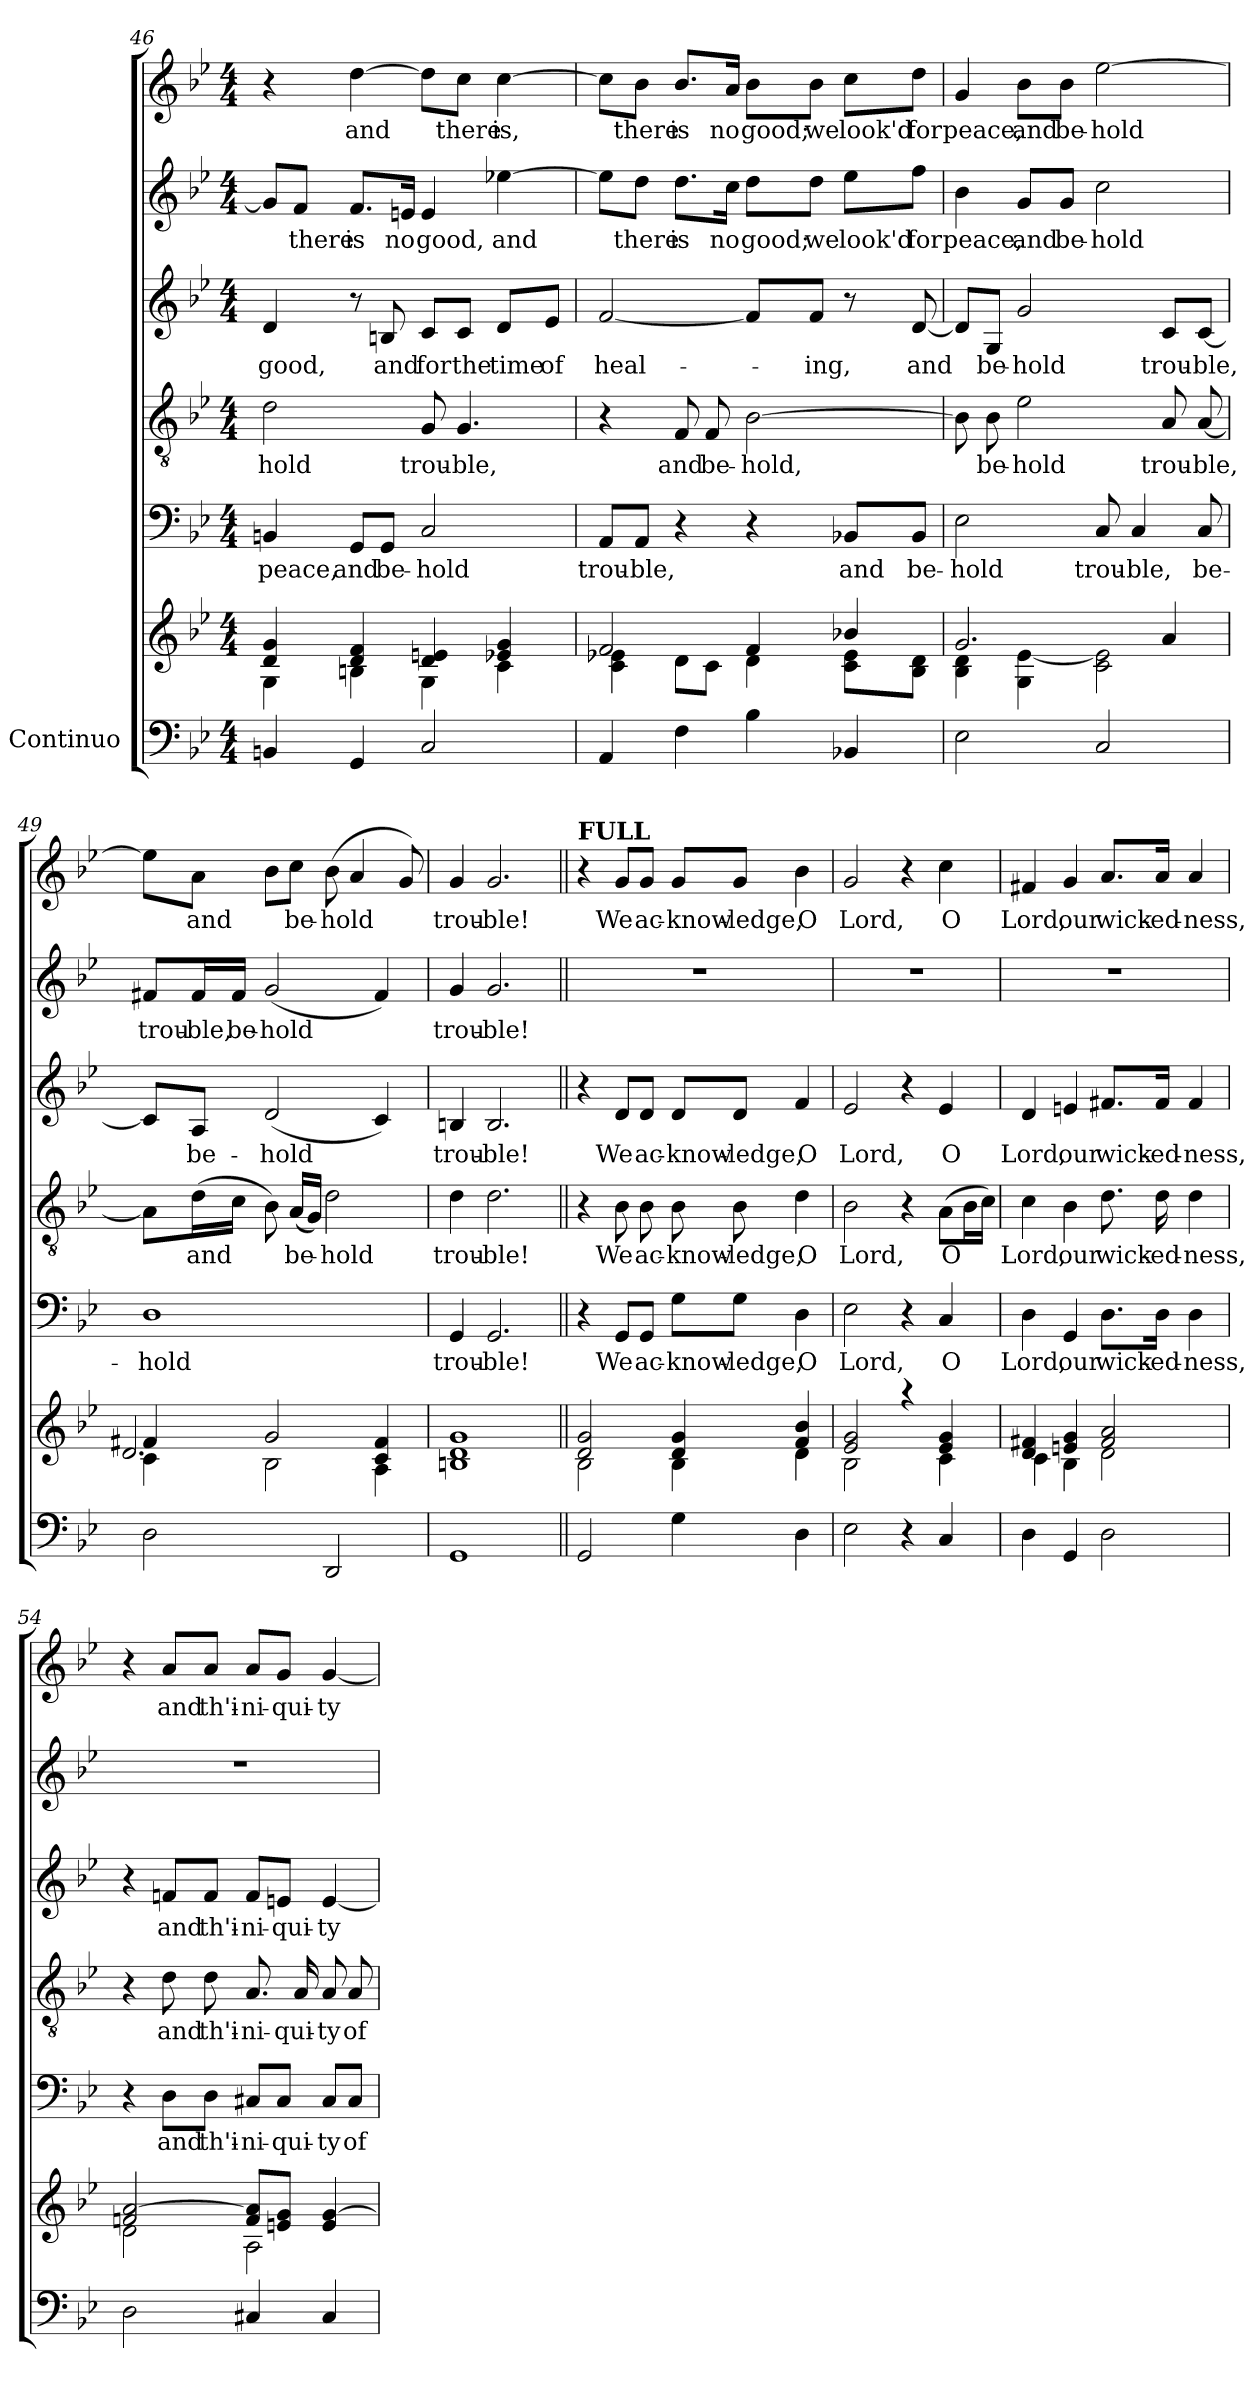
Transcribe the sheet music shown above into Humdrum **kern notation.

**kern	**kern	**kern	**text	**kern	**text	**kern	**text	**kern	**text	**kern	**text
*part6	*part6	*part5	*part5	*part4	*part4	*part3	*part3	*part2	*part2	*part1	*part1
*staff7	*staff6	*staff5	*staff5	*staff4	*staff4	*staff3	*staff3	*staff2	*staff2	*staff1	*staff1
*I"Continuo	*	*	*	*	*	*	*	*	*	*	*
*clefF4	*clefG2	*clefF4	*	*clefGv2	*	*clefG2	*	*clefG2	*	*clefG2	*
*k[b-e-]	*k[b-e-]	*k[b-e-]	*	*k[b-e-]	*	*k[b-e-]	*	*k[b-e-]	*	*k[b-e-]	*
*g:	*g:	*g:	*	*g:	*	*g:	*	*g:	*	*g:	*
*M4/4	*M4/4	*M4/4	*	*M4/4	*	*M4/4	*	*M4/4	*	*M4/4	*
=46	=46	=46	=46	=46	=46	=46	=46	=46	=46	=46	=46
*	*^	*	*	*	*	*	*	*	*	*	*
!	!	!	!	!LO:LY:b	!	!LO:LY:b	!	!LO:LY:b	!	!	!	!
4BBn/	4d/ 4g/	4G\	4BBn/	peace,	2d\	-hold	4d/	good,	8g/L]	.	4r	.
!	!	!	!	!	!	!	!	!	!	!LO:LY:b	!	!
.	.	.	.	.	.	.	.	.	8f/J	there	.	.
!	!	!	!	!LO:LY:b	!	!	!	!	!	!LO:LY:b	!	!LO:LY:b
4GG/	4d/ 4f/	4Bn\	8GG/L	and	.	.	8r	.	8.f/L	is	[>4dd\	and
!	!	!	!	!LO:LY:b	!	!	!	!LO:LY:b	!	!	!	!
.	.	.	8GG/J	be-	.	.	8Bn/	and	.	.	.	.
!	!	!	!	!	!	!	!	!	!	!LO:LY:b	!	!
.	.	.	.	.	.	.	.	.	16en/Jk	no	.	.
!	!	!	!	!LO:LY:b	!	!LO:LY:b	!	!LO:LY:b	!	!LO:LY:b	!	!
2C/	4d/ 4en/	4G\	2C/	-hold	8G/	trou-	8c/L	for	4e/	good,	8dd\L]	.
!	!	!	!	!	!	!LO:LY:b	!	!LO:LY:b	!	!	!	!LO:LY:b
.	.	.	.	.	4.G/	-ble,	8c/J	the	.	.	8cc\J	there
!	!	!	!	!	!	!	!	!LO:LY:b	!	!LO:LY:b	!	!LO:LY:b
.	4e-X/ 4g/	4c\	.	.	.	.	8d/L	time	[>4ee-X\	and	[>4cc\	is,
!	!	!	!	!	!	!	!	!LO:LY:b	!	!	!	!
.	.	.	.	.	.	.	8e-/J	of	.	.	.	.
!!LO:PB:g=z
=47	=47	=47	=47	=47	=47	=47	=47	=47	=47	=47	=47	=47
!	!	!	!	!LO:LY:b	!	!	!	!LO:LY:b	!	!	!	!
4AA/	2f/	4c\ 4e-X\	8AA/L	trou-	4r	.	[<2f/	heal-	8ee-\L]	.	8cc\L]	.
!	!	!	!	!LO:LY:b	!	!	!	!	!	!LO:LY:b	!	!LO:LY:b
.	.	.	8AA/J	-ble,	.	.	.	.	8dd\J	there	8b-\J	there
!	!	!	!	!	!	!LO:LY:b	!	!	!	!LO:LY:b	!	!LO:LY:b
4F\	.	8d\L	4r	.	8F/	and	.	.	8.dd\L	is	8.b-/L	is
!	!	!	!	!	!	!LO:LY:b	!	!	!	!	!	!
.	.	8c\J	.	.	8F/	be-	.	.	.	.	.	.
!	!	!	!	!	!	!	!	!	!	!LO:LY:b	!	!LO:LY:b
.	.	.	.	.	.	.	.	.	16cc\Jk	no	16a/Jk	no
!	!	!	!	!	!	!LO:LY:b	!	!	!	!LO:LY:b	!	!LO:LY:b
4B-\	4f/	4d\	4r	.	[>2B-\	-hold,	8f/L]	.	8dd\L	good;	8b-\L	good;
!	!	!	!	!	!	!	!	!LO:LY:b	!	!LO:LY:b	!	!LO:LY:b
.	.	.	.	.	.	.	8f/J	-ing,	8dd\J	we	8b-\J	we
!	!	!	!	!LO:LY:b	!	!	!	!	!	!LO:LY:b	!	!LO:LY:b
4BB-X/	4b-X/	8c\ 8e-\L	8BB-X/L	and	.	.	8r	.	8ee-\L	look'd	8cc\L	look'd
!	!	!	!	!LO:LY:b	!	!	!	!LO:LY:b	!	!LO:LY:b	!	!LO:LY:b
.	.	8B-\ 8d\J	8BB-/J	be-	.	.	[<8d/	and	8ff\J	for	8dd\J	for
=48	=48	=48	=48	=48	=48	=48	=48	=48	=48	=48	=48	=48
!	!	!	!	!LO:LY:b	!	!	!	!	!	!LO:LY:b	!	!LO:LY:b
2E-\	2.g/	4B-\ 4d\	2E-\	-hold	8B-\]	.	8d/L]	.	4b-\	peace,	4g/	peace,
!	!	!	!	!	!	!LO:LY:b	!	!LO:LY:b	!	!	!	!
.	.	.	.	.	8B-\	be-	8G/J	be-	.	.	.	.
!	!	!	!	!	!	!LO:LY:b	!	!LO:LY:b	!	!LO:LY:b	!	!LO:LY:b
.	.	4G\ [>4e-\	.	.	2e-\	-hold	2g/	-hold	8g/L	and	8b-\L	and
!	!	!	!	!	!	!	!	!	!	!LO:LY:b	!	!LO:LY:b
.	.	.	.	.	.	.	.	.	8g/J	be-	8b-\J	be-
!	!	!	!	!LO:LY:b	!	!	!	!	!	!LO:LY:b	!	!LO:LY:b
2C/	.	2c\ 2e-\]	8C/	trou-	.	.	.	.	2cc\	-hold	[>2ee-\	-hold
!	!	!	!	!LO:LY:b	!	!	!	!	!	!	!	!
.	.	.	4C/	-ble,	.	.	.	.	.	.	.	.
!	!	!	!	!	!	!LO:LY:b	!	!LO:LY:b	!	!	!	!
.	4a/	.	.	.	8A/	trou-	8c/L	trou-	.	.	.	.
!	!	!	!	!LO:LY:b	!	!LO:LY:b	!	!LO:LY:b	!	!	!	!
.	.	.	8C/	be-	[<8A/	-ble,	[<8c/J	-ble,	.	.	.	.
=49	=49	=49	=49	=49	=49	=49	=49	=49	=49	=49	=49	=49
*	*	*^	*	*	*	*	*	*	*	*	*	*
!	!	!	!	!	!LO:LY:b	!	!	!	!	!	!LO:LY:b	!	!
2D\	4f#X/	4c\	2.d/	1D	-hold	8A\L]	.	8c/L]	.	8f#X/L	trou-	8ee-\L]	.
!	!	!	!	!	!	!	!LO:LY:b	!	!LO:LY:b	!	!LO:LY:b	!	!LO:LY:b
.	.	.	.	.	.	(>16d\L	and	8A/J	be-	16f#/L	-ble,	8a\J	and
!	!	!	!	!	!	!	!	!	!	!	!LO:LY:b	!	!
.	.	.	.	.	.	16c\JJ	.	.	.	16f#/JJ	be-	.	.
!	!	!	!	!	!	!	!	!	!LO:LY:b	!	!LO:LY:b	!	!
.	2g/	2B-\	.	.	.	8B-\)	.	(<2d/	-hold	(<2g/	-hold	8b-\L	.
!	!	!	!	!	!	!	!LO:LY:b	!	!	!	!	!	!LO:LY:b
.	.	.	.	.	.	(<16A/LL	be-	.	.	.	.	8cc\J	be-
.	.	.	.	.	.	16G/JJ)	.	.	.	.	.	.	.
!	!	!	!	!	!	!	!LO:LY:b	!	!	!	!	!	!LO:LY:b
2DD/	.	.	.	.	.	2d\	-hold	.	.	.	.	(>8b-\	-hold
.	.	.	.	.	.	.	.	.	.	.	.	4a/	.
.	4c/ 4f#/	4A\	4ryy	.	.	.	.	4c/)	.	4f#/)	.	.	.
.	.	.	.	.	.	.	.	.	.	.	.	8g/)	.
*	*v	*v	*v	*	*	*	*	*	*	*	*	*	*
=50	=50	=50	=50	=50	=50	=50	=50	=50	=50	=50	=50
!	!	!	!LO:LY:b	!	!LO:LY:b	!	!LO:LY:b	!	!LO:LY:b	!	!LO:LY:b
1GG	1Bn 1d 1g	4GG/	trou-	4d\	trou-	4Bn/	trou-	4g/	trou-	4g/	trou-
!	!	!	!LO:LY:b	!	!LO:LY:b	!	!LO:LY:b	!	!LO:LY:b	!	!LO:LY:b
.	.	2.GG/	-ble!	2.d\	-ble!	2.B/	-ble!	2.g/	-ble!	2.g/	-ble!
!!LO:LB:g=z
=51||	=51||	=51||	=51||	=51||	=51||	=51||	=51||	=51||	=51||	=51||	=51||
*	*^	*	*	*	*	*	*	*	*	*	*
!	!	!	!	!	!	!	!	!	!	!	!LO:TX:a:B:t=FULL	!
2GG/	2d/ 2g/	2B-\	4r	.	4r	.	4r	.	1r	.	4r	.
!	!	!	!	!LO:LY:b	!	!LO:LY:b	!	!LO:LY:b	!	!	!	!LO:LY:b
.	.	.	8GG/L	We	8B-\	We	8d/L	We	.	.	8g/L	We
!	!	!	!	!LO:LY:b	!	!LO:LY:b	!	!LO:LY:b	!	!	!	!LO:LY:b
.	.	.	8GG/J	ac-	8B-\	ac-	8d/J	ac-	.	.	8g/J	ac-
!	!	!	!	!LO:LY:b	!	!LO:LY:b	!	!LO:LY:b	!	!	!	!LO:LY:b
4G\	4d/ 4g/	4B-\	8G\L	-know-	8B-\	-know-	8d/L	-know-	.	.	8g/L	-know-
!	!	!	!	!LO:LY:b	!	!LO:LY:b	!	!LO:LY:b	!	!	!	!LO:LY:b
.	.	.	8G\J	-ledge,	8B-\	-ledge,	8d/J	-ledge,	.	.	8g/J	-ledge,
!	!	!	!	!LO:LY:b	!	!LO:LY:b	!	!LO:LY:b	!	!	!	!LO:LY:b
4D\	4f/ 4b-/	4d\	4D\	O	4d\	O	4f/	O	.	.	4b-\	O
=52	=52	=52	=52	=52	=52	=52	=52	=52	=52	=52	=52	=52
!	!	!	!	!LO:LY:b	!	!LO:LY:b	!	!LO:LY:b	!	!	!	!LO:LY:b
2E-\	2e-/ 2g/	2B-\	2E-\	Lord,	2B-\	Lord,	2e-/	Lord,	1r	.	2g/	Lord,
4r	4raa	4ryy	4r	.	4r	.	4r	.	.	.	4r	.
!	!	!	!	!LO:LY:b	!	!LO:LY:b	!	!LO:LY:b	!	!	!	!LO:LY:b
4C/	4e-/ 4g/	4c\	4C/	O	(>8A\L	O	4e-/	O	.	.	4cc\	O
.	.	.	.	.	16B-\L	.	.	.	.	.	.	.
.	.	.	.	.	16c\JJ)	.	.	.	.	.	.	.
=53	=53	=53	=53	=53	=53	=53	=53	=53	=53	=53	=53	=53
!	!	!	!	!LO:LY:b	!	!LO:LY:b	!	!LO:LY:b	!	!	!	!LO:LY:b
4D\	4d/ 4f#X/	4c\	4D\	Lord,	4c\	Lord,	4d/	Lord,	1r	.	4f#X/	Lord,
!	!	!	!	!LO:LY:b	!	!LO:LY:b	!	!LO:LY:b	!	!	!	!LO:LY:b
4GG/	4en/ 4g/	4B-\	4GG/	our	4B-\	our	4en/	our	.	.	4g/	our
!	!	!	!	!LO:LY:b	!	!LO:LY:b	!	!LO:LY:b	!	!	!	!LO:LY:b
2D\	2f#/ 2a/	2d\	8.D\L	wick-	8.d\	wick-	8.f#X/L	wick-	.	.	8.a/L	wick-
!	!	!	!	!LO:LY:b	!	!LO:LY:b	!	!LO:LY:b	!	!	!	!LO:LY:b
.	.	.	16D\Jk	-ed-	16d\	-ed-	16f#/Jk	-ed-	.	.	16a/Jk	-ed-
!	!	!	!	!LO:LY:b	!	!LO:LY:b	!	!LO:LY:b	!	!	!	!LO:LY:b
.	.	.	4D\	-ness,	4d\	-ness,	4f#/	-ness,	.	.	4a/	-ness,
=54	=54	=54	=54	=54	=54	=54	=54	=54	=54	=54	=54	=54
2D\	2fn/ [>2a/	2d\	4r	.	4r	.	4r	.	1r	.	4r	.
!	!	!	!	!LO:LY:b	!	!LO:LY:b	!	!LO:LY:b	!	!	!	!LO:LY:b
.	.	.	8D\L	and	8d\	and	8fn/L	and	.	.	8a/L	and
!	!	!	!	!LO:LY:b	!	!LO:LY:b	!	!LO:LY:b	!	!	!	!LO:LY:b
.	.	.	8D\J	th'i-	8d\	th'i-	8f/J	th'i-	.	.	8a/J	th'i-
!	!	!	!	!LO:LY:b	!	!LO:LY:b	!	!LO:LY:b	!	!	!	!LO:LY:b
4C#X/	8f/ 8a/]L	2A\	8C#X/L	-ni-	8.A/	-ni-	8f/L	-ni-	.	.	8a/L	-ni-
!	!	!	!	!LO:LY:b	!	!	!	!LO:LY:b	!	!	!	!LO:LY:b
.	8en/ 8g/J	.	8C#/J	-qui-	.	.	8en/J	-qui-	.	.	8g/J	-qui-
!	!	!	!	!	!	!LO:LY:b	!	!	!	!	!	!
.	.	.	.	.	16A/	-qui-	.	.	.	.	.	.
!	!	!	!	!LO:LY:b	!	!LO:LY:b	!	!LO:LY:b	!	!	!	!LO:LY:b
4C#/	4e/ [>4g/	.	8C#/L	-ty	8A/	-ty	[<4e/	-ty	.	.	[<4g/	-ty
!	!	!	!	!LO:LY:b	!	!LO:LY:b	!	!	!	!	!	!
.	.	.	8C#/J	of	8A/	of	.	.	.	.	.	.
*	*v	*v	*	*	*	*	*	*	*	*	*	*
=	=	=	=	=	=	=	=	=	=	=	=
*-	*-	*-	*-	*-	*-	*-	*-	*-	*-	*-	*-
